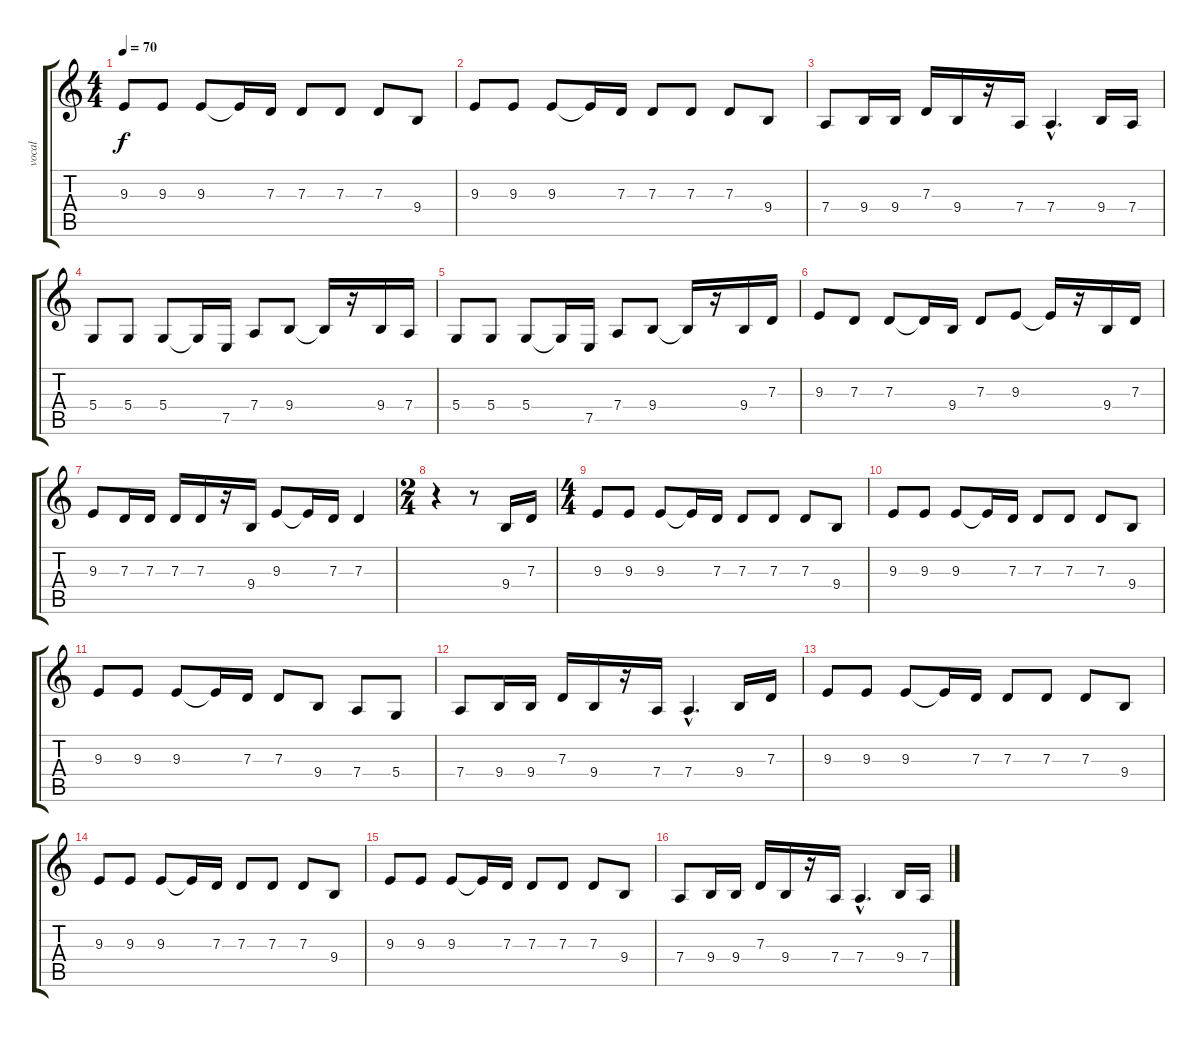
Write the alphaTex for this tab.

\track ("vocal" "vocal") {instrument lead6voice}
\staff {score tabs}
\tuning (E4 B3 G3 D3 A2 E2) {hide}
\ts (4 4)
\tempo 70
\clef g2
\ks c
9.3.8{dy f} 9.3.8 9.3.8 9.3{t}.16 7.3.16 7.3.8 7.3.8 7.3.8 9.4.8 |
9.3.8 9.3.8 9.3.8 9.3{t}.16 7.3.16 7.3.8 7.3.8 7.3.8 9.4.8 |
7.4.8 9.4.16 9.4.16 7.3.16 9.4.16 r.16 7.4.16 7.4{hac}.4{d} 9.4.16 7.4.16 |
5.4.8 5.4.8 5.4.8 5.4{t}.16 7.5.16 7.4.8 9.4.8 9.4{t}.16 r.16 9.4.16 7.4.16 |
5.4.8 5.4.8 5.4.8 5.4{t}.16 7.5.16 7.4.8 9.4.8 9.4{t}.16 r.16 9.4.16 7.3.16 |
9.3.8 7.3.8 7.3.8 7.3{t}.16 9.4.16 7.3.8 9.3.8 9.3{t}.16 r.16 9.4.16 7.3.16 |
9.3.8 7.3.16 7.3.16 7.3.16 7.3.16 r.16 9.4.16 9.3.8 9.3{t}.16 7.3.16 7.3.4 |
\ts (2 4)
r.4 r.8 9.4.16 7.3.16 |
\ts (4 4)
9.3.8 9.3.8 9.3.8 9.3{t}.16 7.3.16 7.3.8 7.3.8 7.3.8 9.4.8 |
9.3.8 9.3.8 9.3.8 9.3{t}.16 7.3.16 7.3.8 7.3.8 7.3.8 9.4.8 |
9.3.8 9.3.8 9.3.8 9.3{t}.16 7.3.16 7.3.8 9.4.8 7.4.8 5.4.8 |
7.4.8 9.4.16 9.4.16 7.3.16 9.4.16 r.16 7.4.16 7.4{hac}.4{d} 9.4.16 7.3.16 |
9.3.8 9.3.8 9.3.8 9.3{t}.16 7.3.16 7.3.8 7.3.8 7.3.8 9.4.8 |
9.3.8 9.3.8 9.3.8 9.3{t}.16 7.3.16 7.3.8 7.3.8 7.3.8 9.4.8 |
9.3.8 9.3.8 9.3.8 9.3{t}.16 7.3.16 7.3.8 7.3.8 7.3.8 9.4.8 |
7.4.8 9.4.16 9.4.16 7.3.16 9.4.16 r.16 7.4.16 7.4{hac}.4{d} 9.4.16 7.4.16
